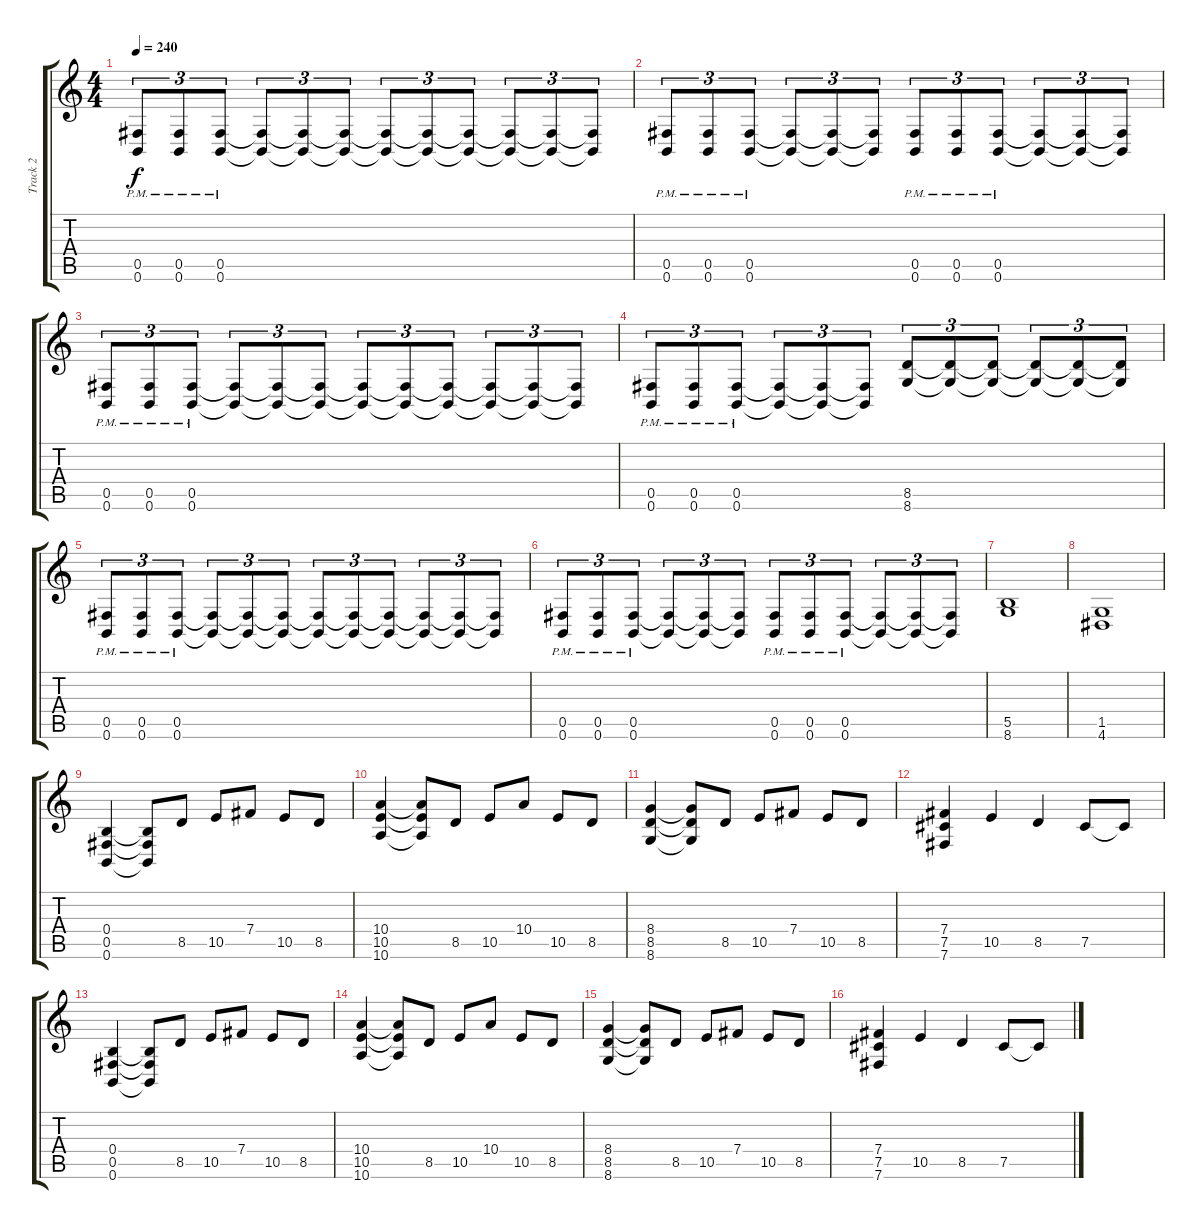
\track ("Track 2" "Track 2") {instrument distortionguitar}
\staff {score tabs}
\tuning (Db4 Ab3 E3 B2 Gb2 B1) {hide}
\ts (4 4)
\tempo 240
\clef g2
\ks c
(0.5{pm} 0.6{pm}).8{tu (3 2) dy f} (0.5{pm} 0.6{pm}).8{tu (3 2)} (0.5{pm} 0.6{pm}).8{tu (3 2)} (0.5{t} 0.6{t}).8{tu (3 2)} (0.5{t} 0.6{t}).8{tu (3 2)} (0.5{t} 0.6{t}).8{tu (3 2)} (0.5{t} 0.6{t}).8{tu (3 2)} (0.5{t} 0.6{t}).8{tu (3 2)} (0.5{t} 0.6{t}).8{tu (3 2)} (0.5{t} 0.6{t}).8{tu (3 2)} (0.5{t} 0.6{t}).8{tu (3 2)} (0.5{t} 0.6{t}).8{tu (3 2)} |
(0.5{pm} 0.6{pm}).8{tu (3 2)} (0.5{pm} 0.6{pm}).8{tu (3 2)} (0.5{pm} 0.6{pm}).8{tu (3 2)} (0.5{t} 0.6{t}).8{tu (3 2)} (0.5{t} 0.6{t}).8{tu (3 2)} (0.5{t} 0.6{t}).8{tu (3 2)} (0.5{pm} 0.6{pm}).8{tu (3 2)} (0.5{pm} 0.6{pm}).8{tu (3 2)} (0.5{pm} 0.6{pm}).8{tu (3 2)} (0.5{t} 0.6{t}).8{tu (3 2)} (0.5{t} 0.6{t}).8{tu (3 2)} (0.5{t} 0.6{t}).8{tu (3 2)} |
(0.5{pm} 0.6{pm}).8{tu (3 2)} (0.5{pm} 0.6{pm}).8{tu (3 2)} (0.5{pm} 0.6{pm}).8{tu (3 2)} (0.5{t} 0.6{t}).8{tu (3 2)} (0.5{t} 0.6{t}).8{tu (3 2)} (0.5{t} 0.6{t}).8{tu (3 2)} (0.5{t} 0.6{t}).8{tu (3 2)} (0.5{t} 0.6{t}).8{tu (3 2)} (0.5{t} 0.6{t}).8{tu (3 2)} (0.5{t} 0.6{t}).8{tu (3 2)} (0.5{t} 0.6{t}).8{tu (3 2)} (0.5{t} 0.6{t}).8{tu (3 2)} |
(0.5{pm} 0.6{pm}).8{tu (3 2)} (0.5{pm} 0.6{pm}).8{tu (3 2)} (0.5{pm} 0.6{pm}).8{tu (3 2)} (0.5{t} 0.6{t}).8{tu (3 2)} (0.5{t} 0.6{t}).8{tu (3 2)} (0.5{t} 0.6{t}).8{tu (3 2)} (8.5 8.6).8{tu (3 2)} (8.5{t} 8.6{t}).8{tu (3 2)} (8.5{t} 8.6{t}).8{tu (3 2)} (8.5{t} 8.6{t}).8{tu (3 2)} (8.5{t} 8.6{t}).8{tu (3 2)} (8.5{t} 8.6{t}).8{tu (3 2)} |
(0.5{pm} 0.6{pm}).8{tu (3 2)} (0.5{pm} 0.6{pm}).8{tu (3 2)} (0.5{pm} 0.6{pm}).8{tu (3 2)} (0.5{t} 0.6{t}).8{tu (3 2)} (0.5{t} 0.6{t}).8{tu (3 2)} (0.5{t} 0.6{t}).8{tu (3 2)} (0.5{t} 0.6{t}).8{tu (3 2)} (0.5{t} 0.6{t}).8{tu (3 2)} (0.5{t} 0.6{t}).8{tu (3 2)} (0.5{t} 0.6{t}).8{tu (3 2)} (0.5{t} 0.6{t}).8{tu (3 2)} (0.5{t} 0.6{t}).8{tu (3 2)} |
(0.5{pm} 0.6{pm}).8{tu (3 2)} (0.5{pm} 0.6{pm}).8{tu (3 2)} (0.5{pm} 0.6{pm}).8{tu (3 2)} (0.5{t} 0.6{t}).8{tu (3 2)} (0.5{t} 0.6{t}).8{tu (3 2)} (0.5{t} 0.6{t}).8{tu (3 2)} (0.5{pm} 0.6{pm}).8{tu (3 2)} (0.5{pm} 0.6{pm}).8{tu (3 2)} (0.5{pm} 0.6{pm}).8{tu (3 2)} (0.5{t} 0.6{t}).8{tu (3 2)} (0.5{t} 0.6{t}).8{tu (3 2)} (0.5{t} 0.6{t}).8{tu (3 2)} |
(5.5 8.6).1 |
(1.5 4.6).1 |
(0.4 0.5 0.6).4 (0.4{t} 0.5{t} 0.6{t}).8 8.5.8 10.5.8 7.4.8 10.5.8 8.5.8 |
(10.4 10.5 10.6).4 (10.4{t} 10.5{t} 10.6{t}).8 8.5.8 10.5.8 10.4.8 10.5.8 8.5.8 |
(8.4 8.5 8.6).4 (8.4{t} 8.5{t} 8.6{t}).8 8.5.8 10.5.8 7.4.8 10.5.8 8.5.8 |
(7.4 7.5 7.6).4 10.5.4 8.5.4 7.5.8 7.5{t}.8 |
(0.4 0.5 0.6).4 (0.4{t} 0.5{t} 0.6{t}).8 8.5.8 10.5.8 7.4.8 10.5.8 8.5.8 |
(10.4 10.5 10.6).4 (10.4{t} 10.5{t} 10.6{t}).8 8.5.8 10.5.8 10.4.8 10.5.8 8.5.8 |
(8.4 8.5 8.6).4 (8.4{t} 8.5{t} 8.6{t}).8 8.5.8 10.5.8 7.4.8 10.5.8 8.5.8 |
(7.4 7.5 7.6).4 10.5.4 8.5.4 7.5.8 7.5{t}.8
